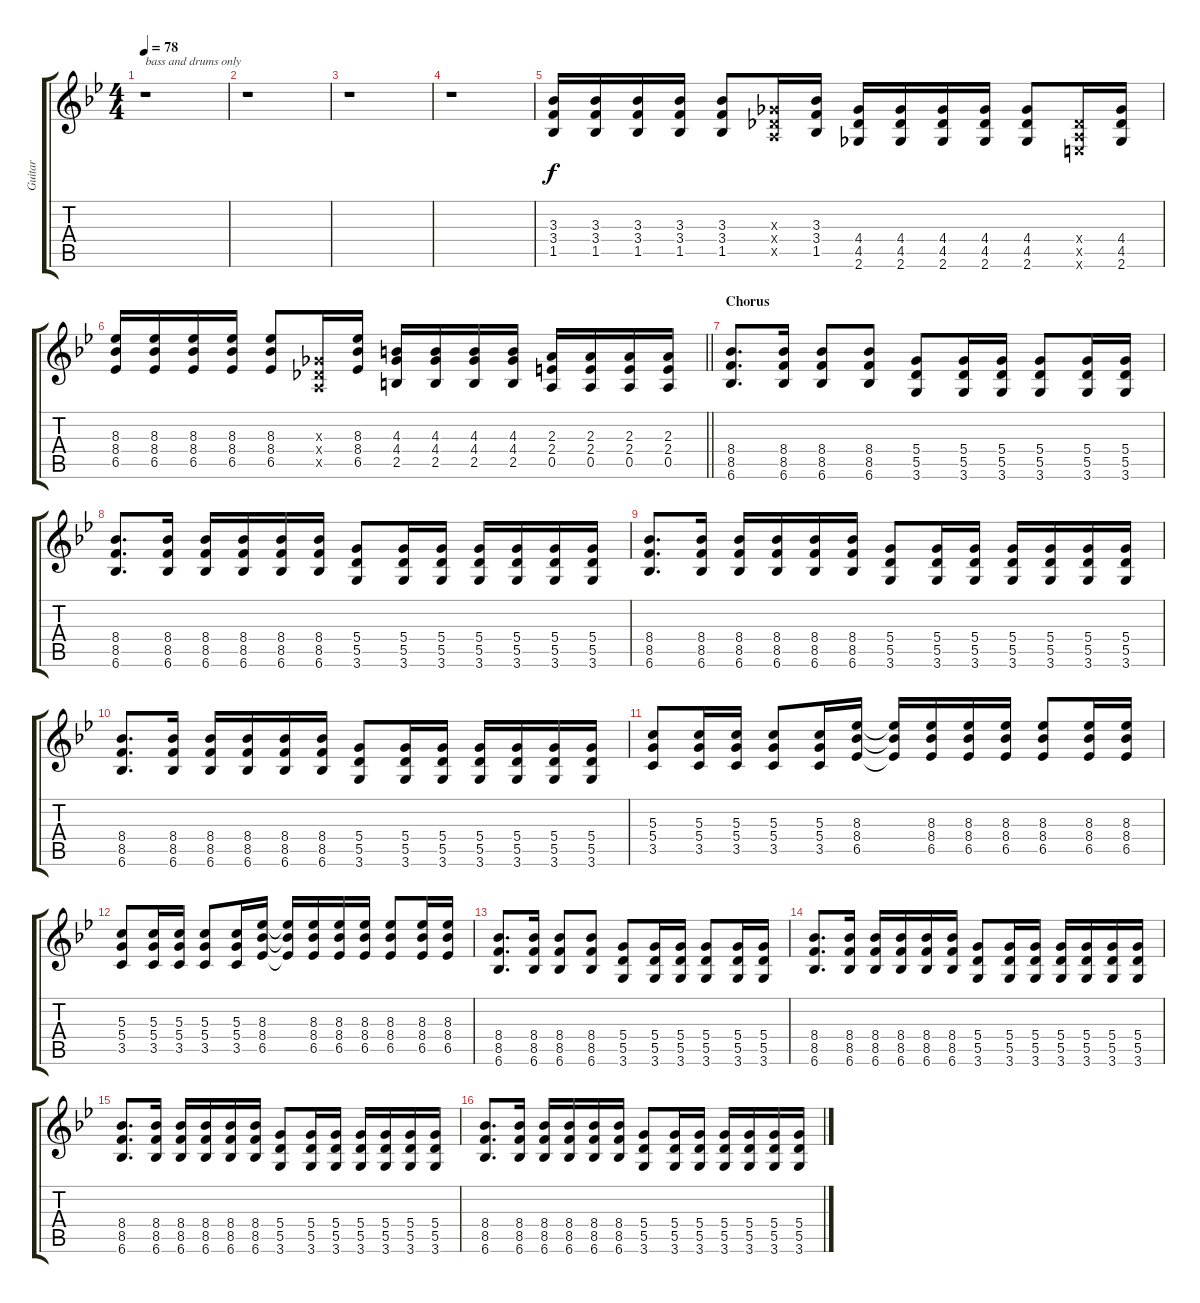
\track ("Guitar" "Guitar") {instrument distortionguitar}
\staff {score tabs}
\tuning (E4 B3 G3 D3 A2 E2) {hide}
\ts (4 4)
\tempo 78
\clef g2
\ks gminor
r.1{txt "bass and drums only" dy f} |
r.1 |
r.1 |
r.1 |
(3.3 3.4 1.5).16 (3.3 3.4 1.5).16 (3.3 3.4 1.5).16 (3.3 3.4 1.5).16 (3.3 3.4 1.5).8 (-1.3{x} -1.4{x} 0.5{x}).16 (3.3 3.4 1.5).16 (4.4 4.5 2.6).16 (4.4 4.5 2.6).16 (4.4 4.5 2.6).16 (4.4 4.5 2.6).16 (4.4 4.5 2.6).8 (-1.4{x} 0.5{x} 0.6{x}).16 (4.4 4.5 2.6).16 |
\barLineRight lightlight
(8.3 8.4 6.5).16 (8.3 8.4 6.5).16 (8.3 8.4 6.5).16 (8.3 8.4 6.5).16 (8.3 8.4 6.5).8 (-1.3{x} -1.4{x} 0.5{x}).16 (8.3 8.4 6.5).16 (4.3 4.4 2.5).16 (4.3 4.4 2.5).16 (4.3 4.4 2.5).16 (4.3 4.4 2.5).16 (2.3 2.4 0.5).16 (2.3 2.4 0.5).16 (2.3 2.4 0.5).16 (2.3 2.4 0.5).16 |
\section ("" "Chorus ")
(8.4 8.5 6.6).8{d} (8.4 8.5 6.6).16 (8.4 8.5 6.6).8 (8.4 8.5 6.6).8 (5.4 5.5 3.6).8 (5.4 5.5 3.6).16 (5.4 5.5 3.6).16 (5.4 5.5 3.6).8 (5.4 5.5 3.6).16 (5.4 5.5 3.6).16 |
(8.4 8.5 6.6).8{d} (8.4 8.5 6.6).16 (8.4 8.5 6.6).16 (8.4 8.5 6.6).16 (8.4 8.5 6.6).16 (8.4 8.5 6.6).16 (5.4 5.5 3.6).8 (5.4 5.5 3.6).16 (5.4 5.5 3.6).16 (5.4 5.5 3.6).16 (5.4 5.5 3.6).16 (5.4 5.5 3.6).16 (5.4 5.5 3.6).16 |
(8.4 8.5 6.6).8{d} (8.4 8.5 6.6).16 (8.4 8.5 6.6).16 (8.4 8.5 6.6).16 (8.4 8.5 6.6).16 (8.4 8.5 6.6).16 (5.4 5.5 3.6).8 (5.4 5.5 3.6).16 (5.4 5.5 3.6).16 (5.4 5.5 3.6).16 (5.4 5.5 3.6).16 (5.4 5.5 3.6).16 (5.4 5.5 3.6).16 |
(8.4 8.5 6.6).8{d} (8.4 8.5 6.6).16 (8.4 8.5 6.6).16 (8.4 8.5 6.6).16 (8.4 8.5 6.6).16 (8.4 8.5 6.6).16 (5.4 5.5 3.6).8 (5.4 5.5 3.6).16 (5.4 5.5 3.6).16 (5.4 5.5 3.6).16 (5.4 5.5 3.6).16 (5.4 5.5 3.6).16 (5.4 5.5 3.6).16 |
(5.3 5.4 3.5).8 (5.3 5.4 3.5).16 (5.3 5.4 3.5).16 (5.3 5.4 3.5).8 (5.3 5.4 3.5).16 (8.3 8.4 6.5).16 (8.3{t} 8.4{t} 6.5{t}).16 (8.3 8.4 6.5).16 (8.3 8.4 6.5).16 (8.3 8.4 6.5).16 (8.3 8.4 6.5).8 (8.3 8.4 6.5).16 (8.3 8.4 6.5).16 |
(5.3 5.4 3.5).8 (5.3 5.4 3.5).16 (5.3 5.4 3.5).16 (5.3 5.4 3.5).8 (5.3 5.4 3.5).16 (8.3 8.4 6.5).16 (8.3{t} 8.4{t} 6.5{t}).16 (8.3 8.4 6.5).16 (8.3 8.4 6.5).16 (8.3 8.4 6.5).16 (8.3 8.4 6.5).8 (8.3 8.4 6.5).16 (8.3 8.4 6.5).16 |
(8.4 8.5 6.6).8{d} (8.4 8.5 6.6).16 (8.4 8.5 6.6).8 (8.4 8.5 6.6).8 (5.4 5.5 3.6).8 (5.4 5.5 3.6).16 (5.4 5.5 3.6).16 (5.4 5.5 3.6).8 (5.4 5.5 3.6).16 (5.4 5.5 3.6).16 |
(8.4 8.5 6.6).8{d} (8.4 8.5 6.6).16 (8.4 8.5 6.6).16 (8.4 8.5 6.6).16 (8.4 8.5 6.6).16 (8.4 8.5 6.6).16 (5.4 5.5 3.6).8 (5.4 5.5 3.6).16 (5.4 5.5 3.6).16 (5.4 5.5 3.6).16 (5.4 5.5 3.6).16 (5.4 5.5 3.6).16 (5.4 5.5 3.6).16 |
(8.4 8.5 6.6).8{d} (8.4 8.5 6.6).16 (8.4 8.5 6.6).16 (8.4 8.5 6.6).16 (8.4 8.5 6.6).16 (8.4 8.5 6.6).16 (5.4 5.5 3.6).8 (5.4 5.5 3.6).16 (5.4 5.5 3.6).16 (5.4 5.5 3.6).16 (5.4 5.5 3.6).16 (5.4 5.5 3.6).16 (5.4 5.5 3.6).16 |
(8.4 8.5 6.6).8{d} (8.4 8.5 6.6).16 (8.4 8.5 6.6).16 (8.4 8.5 6.6).16 (8.4 8.5 6.6).16 (8.4 8.5 6.6).16 (5.4 5.5 3.6).8 (5.4 5.5 3.6).16 (5.4 5.5 3.6).16 (5.4 5.5 3.6).16 (5.4 5.5 3.6).16 (5.4 5.5 3.6).16 (5.4 5.5 3.6).16
